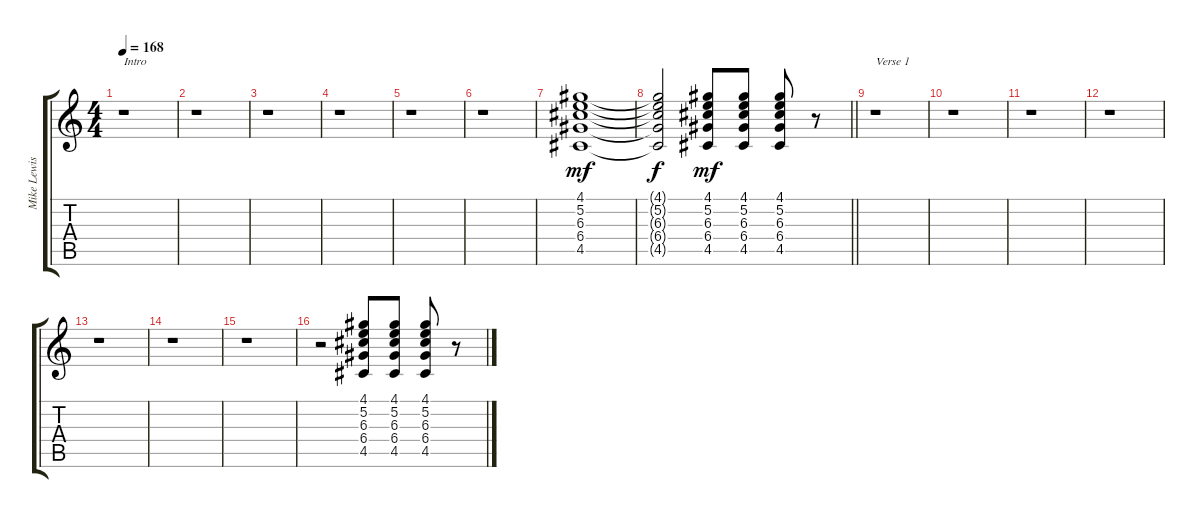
\track ("Mike Lewis | Rhythm" "Mike Lewis") {instrument electricguitarclean}
\staff {score tabs}
\tuning (E4 B3 G3 D3 A2 D2) {hide}
\ts (4 4)
\tempo 168
\clef g2
\ks c
r.1{txt "Intro" dy mf volume 0 instrument electricguitarclean} |
r.1 |
r.1 |
r.1 |
r.1 |
r.1 |
(4.1 5.2 6.3 6.4 4.5).1{volume 13} |
\barLineRight lightlight
(4.1{t} 5.2{t} 6.3{t} 6.4{t} 4.5{t}).2{dy f} (4.1 5.2 6.3 6.4 4.5).8{dy mf} (4.1 5.2 6.3 6.4 4.5).8 (4.1 5.2 6.3 6.4 4.5).8 r.8 |
r.1{txt "Verse 1"} |
r.1 |
r.1 |
r.1 |
r.1 |
r.1 |
r.1 |
r.2 (4.1 5.2 6.3 6.4 4.5).8 (4.1 5.2 6.3 6.4 4.5).8 (4.1 5.2 6.3 6.4 4.5).8 r.8
